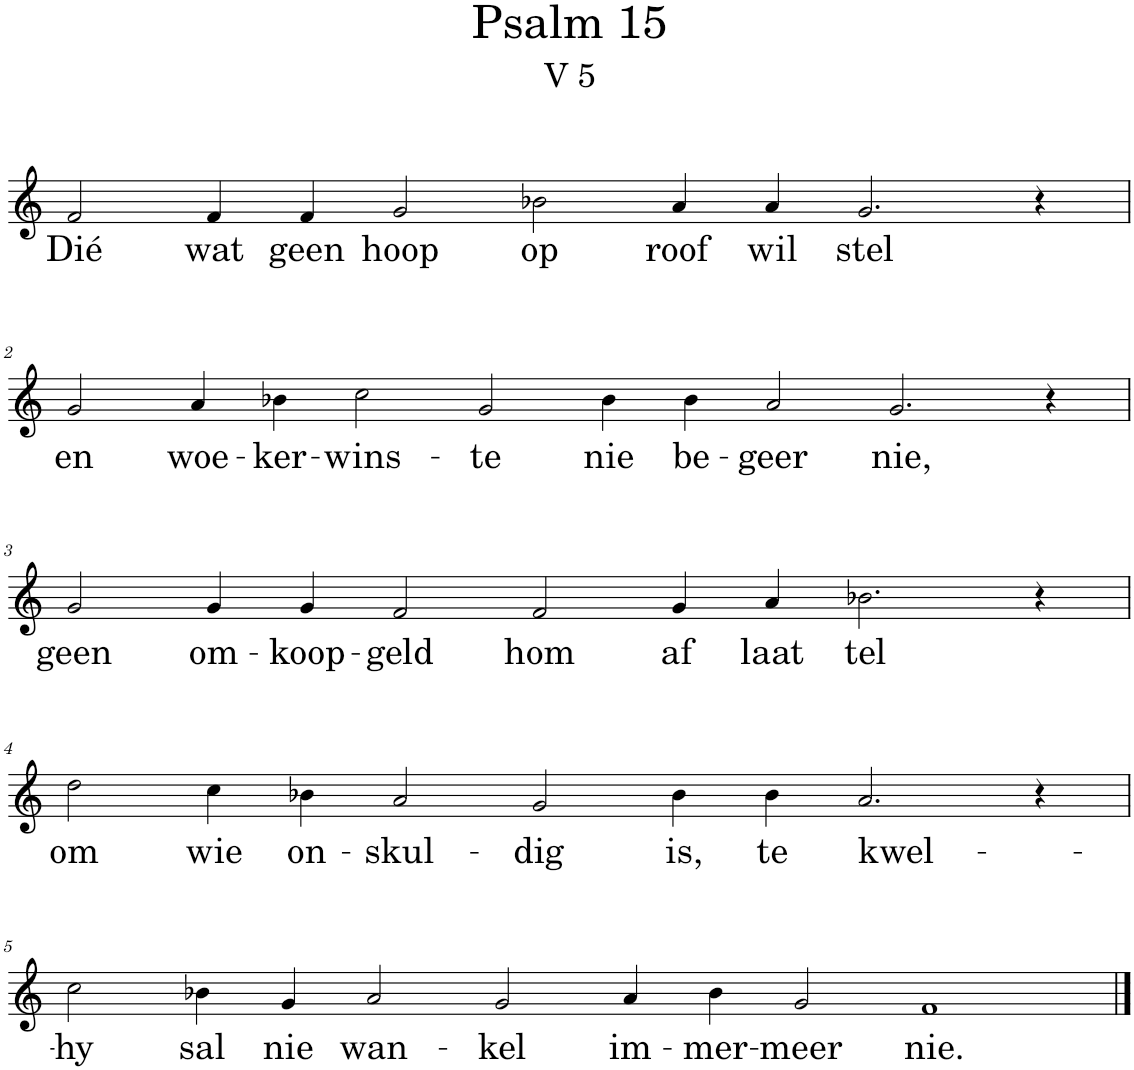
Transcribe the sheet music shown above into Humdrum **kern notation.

**kern	**text
*part1	*part1
*staff1	*staff1
*I"Pipe Organ	*
*I'Org.	*
*clefG2	*
*k[]	*
*M14/4	*
=1	=1
!	!LO:LY:b
2f/	Dié
!	!LO:LY:b
4f/	wat
!	!LO:LY:b
4f/	geen
!	!LO:LY:b
2g/	hoop
!	!LO:LY:b
2b-X\	op
!	!LO:LY:b
4a/	roof
!	!LO:LY:b
4a/	wil
!	!LO:LY:b
2.g/	stel
4r	.
!!LO:LB:g=z
=2	=2
*M16/4	*
!	!LO:LY:b
2g/	en
!	!LO:LY:b
4a/	woe-
!	!LO:LY:b
4b-X\	-ker-
!	!LO:LY:b
2cc\	-wins-
!	!LO:LY:b
2g/	-te
!	!LO:LY:b
4b-\	nie
!	!LO:LY:b
4b-\	be-
!	!LO:LY:b
2a/	-geer
!	!LO:LY:b
2.g/	nie,
4r	.
!!LO:LB:g=z
=3	=3
*M14/4	*
!	!LO:LY:b
2g/	geen
!	!LO:LY:b
4g/	om-
!	!LO:LY:b
4g/	-koop-
!	!LO:LY:b
2f/	-geld
!	!LO:LY:b
2f/	hom
!	!LO:LY:b
4g/	af
!	!LO:LY:b
4a/	laat
!	!LO:LY:b
2.b-X\	tel
4r	.
!!LO:LB:g=z
=4	=4
!	!LO:LY:b
2dd\	om
!	!LO:LY:b
4cc\	wie
!	!LO:LY:b
4b-X\	on-
!	!LO:LY:b
2a/	-skul-
!	!LO:LY:b
2g/	-dig
!	!LO:LY:b
4b-\	is,
!	!LO:LY:b
4b-\	te
!	!LO:LY:b
2.a/	kwel-
4r	.
!!LO:LB:g=z
=5	=5
*M16/4	*
!	!LO:LY:b
2cc\	-hy
!	!LO:LY:b
4b-X\	sal
!	!LO:LY:b
4g/	nie
!	!LO:LY:b
2a/	wan-
!	!LO:LY:b
2g/	-kel
!	!LO:LY:b
4a/	im-
!	!LO:LY:b
4b-\	-mer-
!	!LO:LY:b
2g/	-meer
!	!LO:LY:b
1f	nie.
==	==
*-	*-
